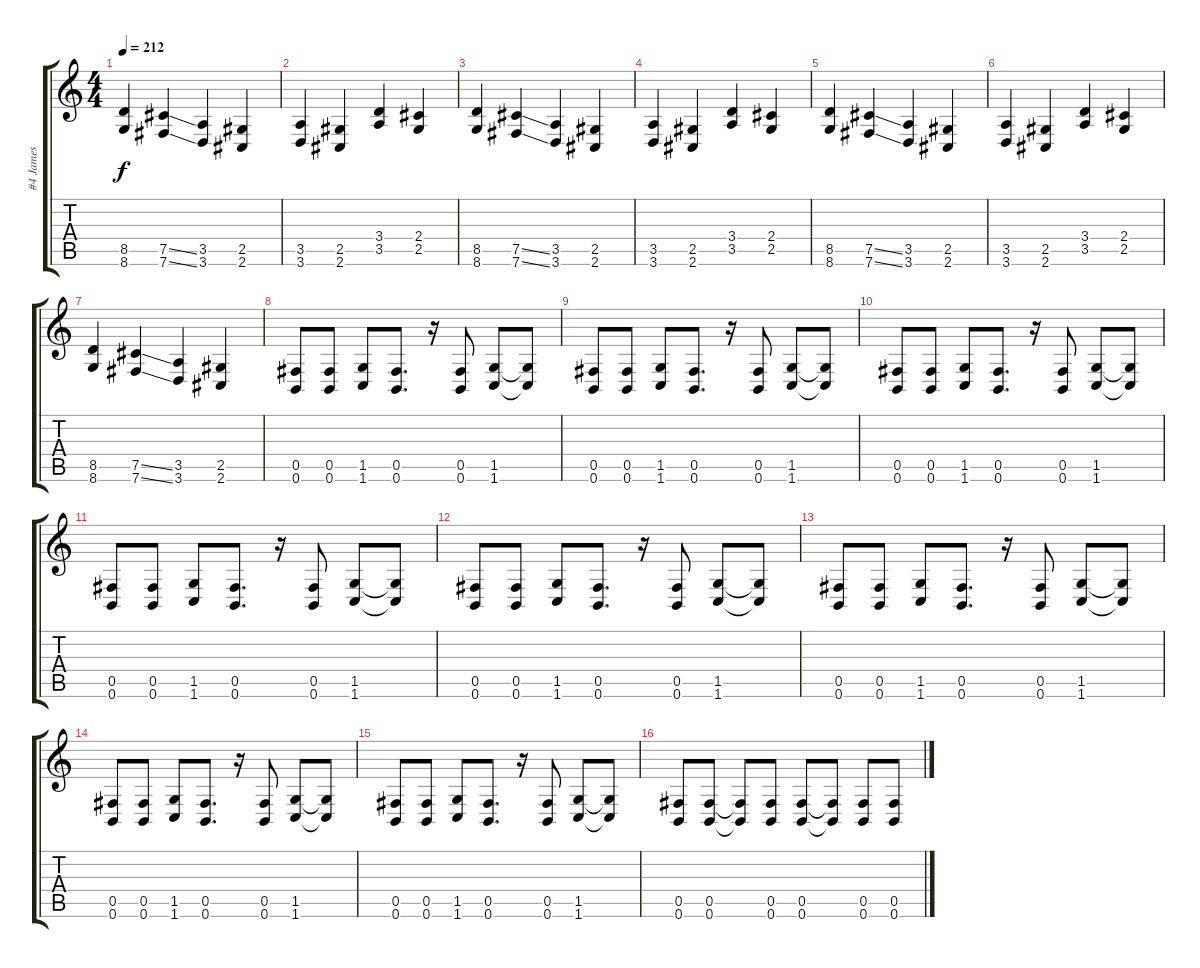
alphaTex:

\track ("#4 James" "#4 James") {instrument overdrivenguitar}
\staff {score tabs}
\tuning (E4 B3 G3 B2 Gb2 B1) {hide}
\ts (4 4)
\tempo 212
\clef g2
\ks c
(8.5 8.6).4{dy f} (7.5{ss} 7.6{ss}).4 (3.5 3.6).4 (2.5 2.6).4 |
(3.5 3.6).4 (2.5 2.6).4 (3.4 3.5).4 (2.4 2.5).4 |
(8.5 8.6).4 (7.5{ss} 7.6{ss}).4 (3.5 3.6).4 (2.5 2.6).4 |
(3.5 3.6).4 (2.5 2.6).4 (3.4 3.5).4 (2.4 2.5).4 |
(8.5 8.6).4 (7.5{ss} 7.6{ss}).4 (3.5 3.6).4 (2.5 2.6).4 |
(3.5 3.6).4 (2.5 2.6).4 (3.4 3.5).4 (2.4 2.5).4 |
(8.5 8.6).4 (7.5{ss} 7.6{ss}).4 (3.5 3.6).4 (2.5 2.6).4 |
(0.5 0.6).8 (0.5 0.6).8 (1.5 1.6).8 (0.5 0.6).8{d} r.16 (0.5 0.6).8 (1.5 1.6).8 (1.5{t} 1.6{t}).8 |
(0.5 0.6).8 (0.5 0.6).8 (1.5 1.6).8 (0.5 0.6).8{d} r.16 (0.5 0.6).8 (1.5 1.6).8 (1.5{t} 1.6{t}).8 |
(0.5 0.6).8 (0.5 0.6).8 (1.5 1.6).8 (0.5 0.6).8{d} r.16 (0.5 0.6).8 (1.5 1.6).8 (1.5{t} 1.6{t}).8 |
(0.5 0.6).8 (0.5 0.6).8 (1.5 1.6).8 (0.5 0.6).8{d} r.16 (0.5 0.6).8 (1.5 1.6).8 (1.5{t} 1.6{t}).8 |
(0.5 0.6).8 (0.5 0.6).8 (1.5 1.6).8 (0.5 0.6).8{d} r.16 (0.5 0.6).8 (1.5 1.6).8 (1.5{t} 1.6{t}).8 |
(0.5 0.6).8 (0.5 0.6).8 (1.5 1.6).8 (0.5 0.6).8{d} r.16 (0.5 0.6).8 (1.5 1.6).8 (1.5{t} 1.6{t}).8 |
(0.5 0.6).8 (0.5 0.6).8 (1.5 1.6).8 (0.5 0.6).8{d} r.16 (0.5 0.6).8 (1.5 1.6).8 (1.5{t} 1.6{t}).8 |
(0.5 0.6).8 (0.5 0.6).8 (1.5 1.6).8 (0.5 0.6).8{d} r.16 (0.5 0.6).8 (1.5 1.6).8 (1.5{t} 1.6{t}).8 |
(0.5 0.6).8 (0.5 0.6).8 (0.5{t} 0.6{t}).8 (0.5 0.6).8 (0.5 0.6).8 (0.5{t} 0.6{t}).8 (0.5 0.6).8 (0.5 0.6).8
